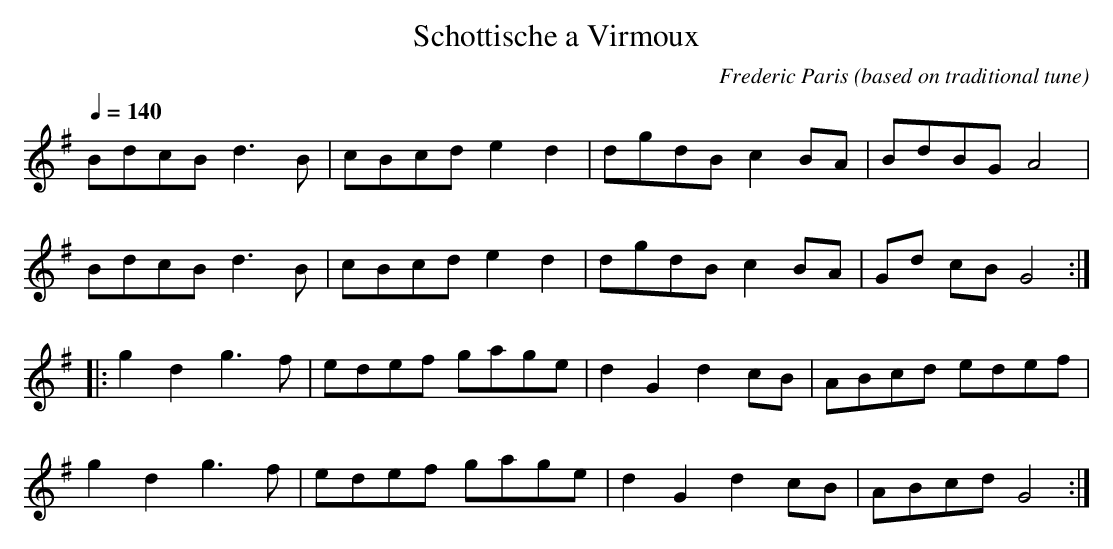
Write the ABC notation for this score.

X:1
T:Schottische a Virmoux
M:2/
L:1/8
Q:1/4=140
C:Frederic Paris (based on traditional tune)
K:G
BdcB d3 B | cBcd  e2 d2 | dgdB c2 BA | BdBG A4 |
BdcB d3 B | cBcd  e2 d2 | dgdB c2 BA | Gd cB  G4 :|
|:g2 d2 g3 f | edef gage | d2 G2 d2 cB | ABcd  edef |
g2 d2 g3 f | edef gage | d2 G2 d2 cB | ABcd G4 :|
